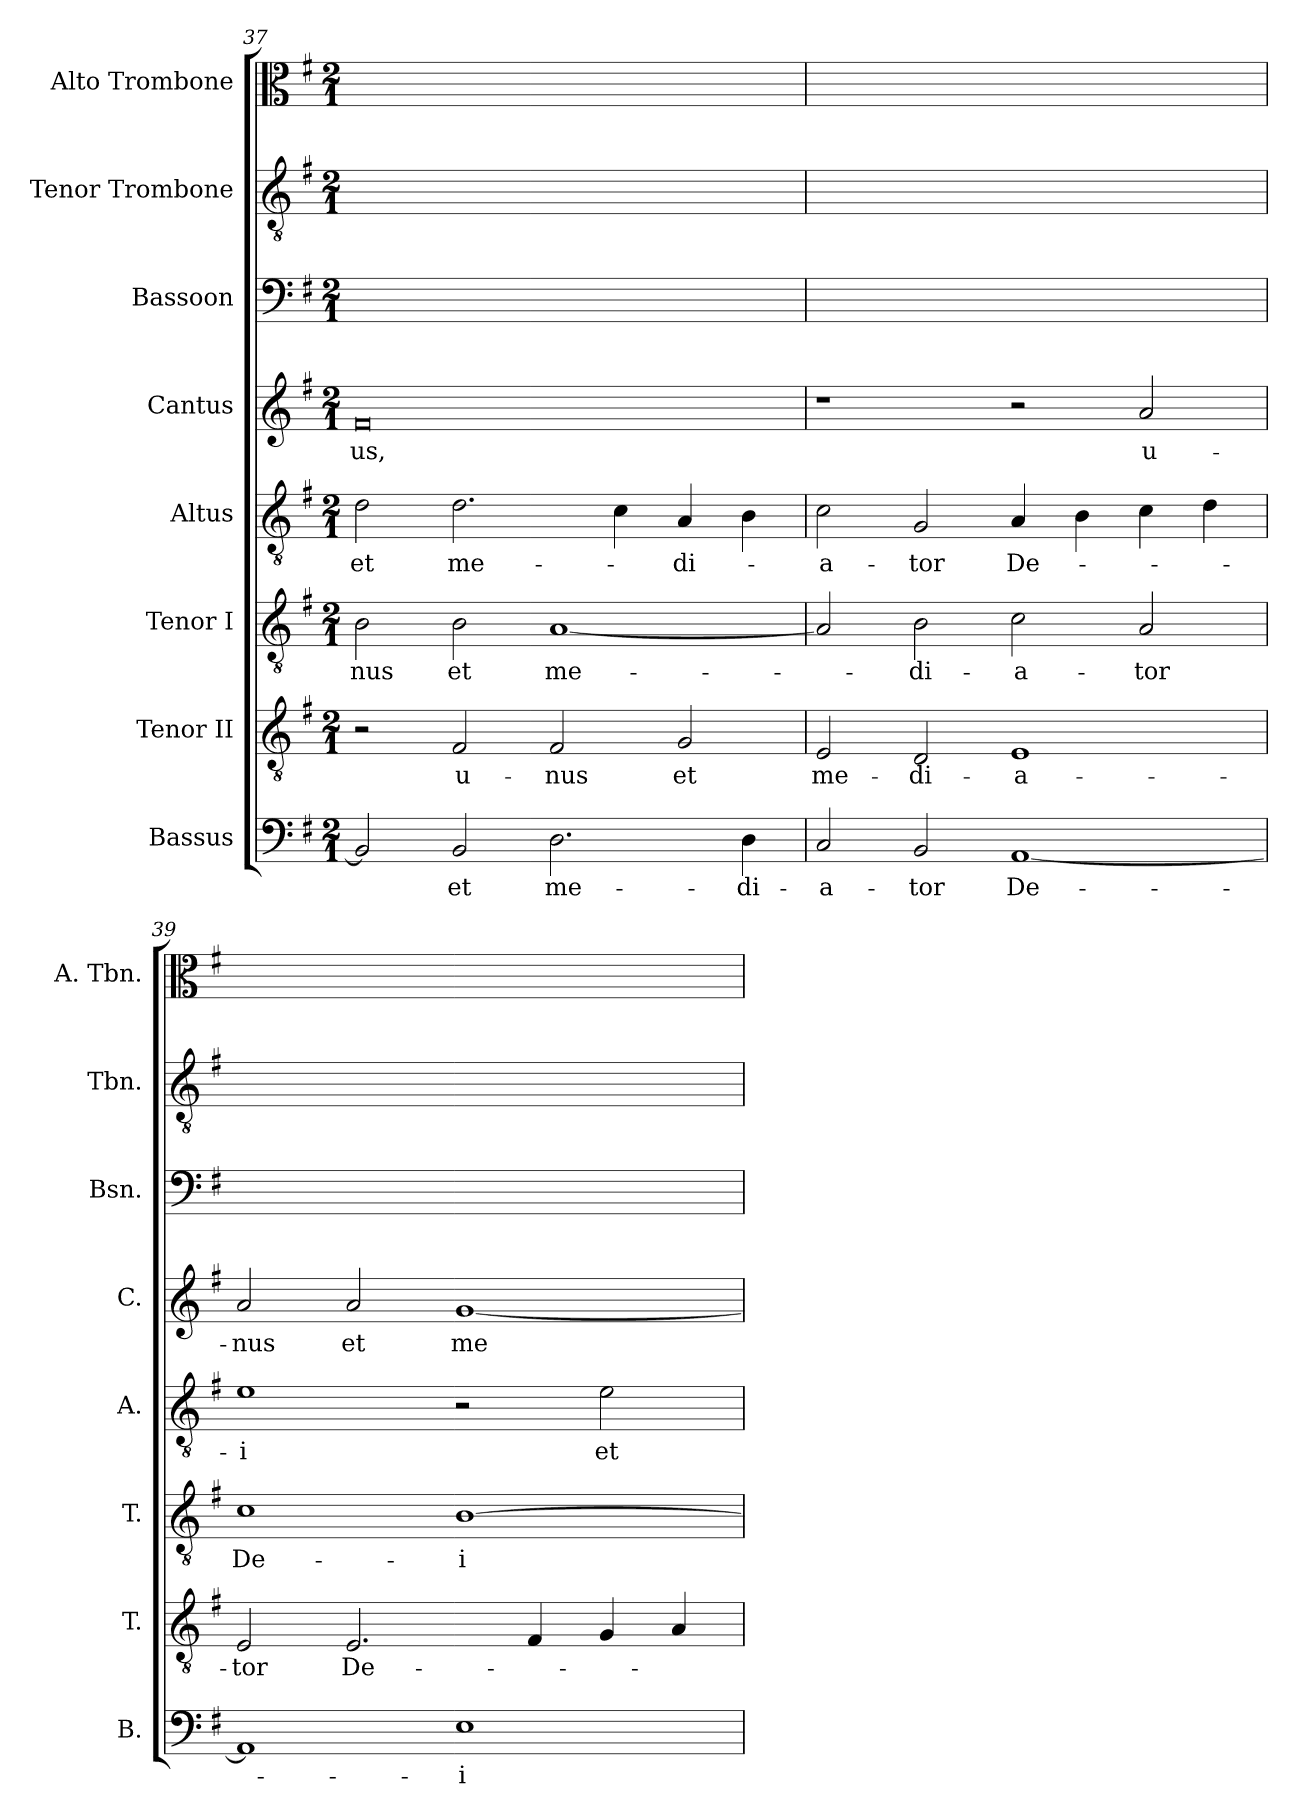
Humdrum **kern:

**kern	**text	**kern	**text	**kern	**text	**kern	**text	**kern	**text	**kern	**text	**kern	**text	**kern	**text
*part8	*part8	*part7	*part7	*part6	*part6	*part5	*part5	*part4	*part4	*part3	*part3	*part2	*part2	*part1	*part1
*staff8	*staff8	*staff7	*staff7	*staff6	*staff6	*staff5	*staff5	*staff4	*staff4	*staff3	*staff3	*staff2	*staff2	*staff1	*staff1
*I"Bassus	*	*I"Tenor II	*	*I"Tenor I	*	*I"Altus	*	*I"Cantus	*	*I"Bassoon	*	*I"Tenor Trombone	*	*I"Alto Trombone	*
*I'B.	*	*I'T.	*	*I'T.	*	*I'A.	*	*I'C.	*	*I'Bsn.	*	*I'Tbn.	*	*I'A. Tbn.	*
*clefF4	*	*clefGv2	*	*clefGv2	*	*clefGv2	*	*clefG2	*	*clefF4	*	*clefGv2	*	*clefC3	*
*	*	*ITrd7c12	*	*ITrd7c12	*	*ITrd7c12	*	*	*	*	*	*	*	*	*
*k[f#]	*	*k[f#]	*	*k[f#]	*	*k[f#]	*	*k[f#]	*	*k[f#]	*	*k[f#]	*	*k[f#]	*
*G:	*	*G:	*	*G:	*	*G:	*	*G:	*	*G:	*	*G:	*	*G:	*
*M2/1	*	*M2/1	*	*M2/1	*	*M2/1	*	*M2/1	*	*M2/1	*	*M2/1	*	*M2/1	*
=37	=37	=37	=37	=37	=37	=37	=37	=37	=37	=37	=37	=37	=37	=37	=37
!	!	!	!	!	!LO:LY:b	!	!LO:LY:b	!	!LO:LY:b	!	!	!	!	!	!
2BB/]	.	2r	.	2BB\	-nus	2D\	et	0f#	-us,	2BB/yy]	.	2BB/yy	-nus	0f#yy	-us,
!	!LO:LY:b	!	!LO:LY:b	!	!LO:LY:b	!	!LO:LY:b	!	!	!	!	!	!	!	!
2BB/	et	2FF#/	u-	2BB\	et	2.D\	me-	.	.	2BB/yy	et	2BB/yy	et	.	.
!	!LO:LY:b	!	!LO:LY:b	!	!LO:LY:b	!	!	!	!	!	!	!	!	!	!
2.D\	me-	2FF#/	-nus	[<1AA	me-	.	.	.	.	2.D\yy	me-	[<1AAyy	me-	.	.
.	.	.	.	.	.	4C\	.	.	.	.	.	.	.	.	.
!	!	!	!LO:LY:b	!	!	!	!LO:LY:b	!	!	!	!	!	!	!	!
.	.	2GG/	et	.	.	4AA/	-di-	.	.	.	.	.	.	.	.
!	!LO:LY:b	!	!	!	!	!	!	!	!	!	!	!	!	!	!
4D\	-di-	.	.	.	.	4BB\	.	.	.	4D\yy	-di-	.	.	.	.
=38	=38	=38	=38	=38	=38	=38	=38	=38	=38	=38	=38	=38	=38	=38	=38
!	!LO:LY:b	!	!LO:LY:b	!	!	!	!LO:LY:b	!	!	!	!	!	!	!	!
2C/	-a-	2EE/	me-	2AA/]	.	2C\	-a-	1r	.	2C/yy	-a-	2AA/yy]	.	1ryy	.
!	!LO:LY:b	!	!LO:LY:b	!	!LO:LY:b	!	!LO:LY:b	!	!	!	!	!	!	!	!
2BB/	-tor	2DD/	-di-	2BB\	-di-	2GG/	-tor	.	.	2BB/yy	-tor	2BB/yy	-di-	.	.
!	!LO:LY:b	!	!LO:LY:b	!	!LO:LY:b	!	!LO:LY:b	!	!	!	!	!	!	!	!
[<1AA	De-	1EE	-a-	2C\	-a-	4AA/	De-	2r	.	[<1AAyy	De-	2C/yy	-a-	2ryy	.
.	.	.	.	.	.	4BB\	.	.	.	.	.	.	.	.	.
!	!	!	!	!	!LO:LY:b	!	!	!	!LO:LY:b	!	!	!	!	!	!
.	.	.	.	2AA/	-tor	4C\	.	2a/	u-	.	.	2AA/yy	-tor	2a\yy	u-
.	.	.	.	.	.	4D\	.	.	.	.	.	.	.	.	.
=39	=39	=39	=39	=39	=39	=39	=39	=39	=39	=39	=39	=39	=39	=39	=39
!	!	!	!LO:LY:b	!	!LO:LY:b	!	!LO:LY:b	!	!LO:LY:b	!	!	!	!	!	!
1AA]	.	2EE/	-tor	1C	De-	1E	-i	2a/	-nus	1AAyy]	.	1Cyy	De-	2a\yy	-nus
!	!	!	!LO:LY:b	!	!	!	!	!	!LO:LY:b	!	!	!	!	!	!
.	.	2.EE/	De-	.	.	.	.	2a/	et	.	.	.	.	2a\yy	et
!	!LO:LY:b	!	!	!	!LO:LY:b	!	!	!	!LO:LY:b	!	!	!	!	!	!
1E	-i	.	.	[>1BB	-i	2r	.	[<1g	me-	1Eyy	-i	[<1BByy	-i	[>1gyy	me-
.	.	4FF#/	.	.	.	.	.	.	.	.	.	.	.	.	.
!	!	!	!	!	!	!	!LO:LY:b	!	!	!	!	!	!	!	!
.	.	4GG/	.	.	.	2E\	et	.	.	.	.	.	.	.	.
.	.	4AA/	.	.	.	.	.	.	.	.	.	.	.	.	.
=	=	=	=	=	=	=	=	=	=	=	=	=	=	=	=
*-	*-	*-	*-	*-	*-	*-	*-	*-	*-	*-	*-	*-	*-	*-	*-
